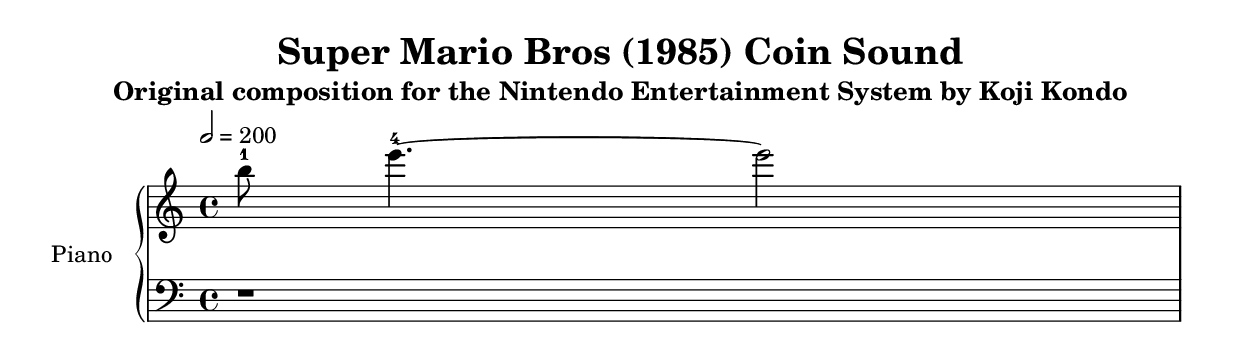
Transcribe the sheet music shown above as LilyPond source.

\version "2.20.0"

\header{
  title = "Super Mario Bros (1985) Coin Sound"
  subtitle = "Original composition for the Nintendo Entertainment System by Koji Kondo"
}

upper = \relative c''' {
  \clef treble
  \key c \major
  \time 4/4
  \tempo 2 = 200

  b8-1 e4.~-4 e2
}

lower = \relative c {
  \clef bass
  \key c \major
  \time 4/4

  r1

}

\score {
  \new PianoStaff <<
    \set PianoStaff.instrumentName = #"Piano  "
    \new Staff = "upper" \upper
    \new Staff = "lower" \lower
  >>
  \layout {
    ragged-right = ##f
  }
}
